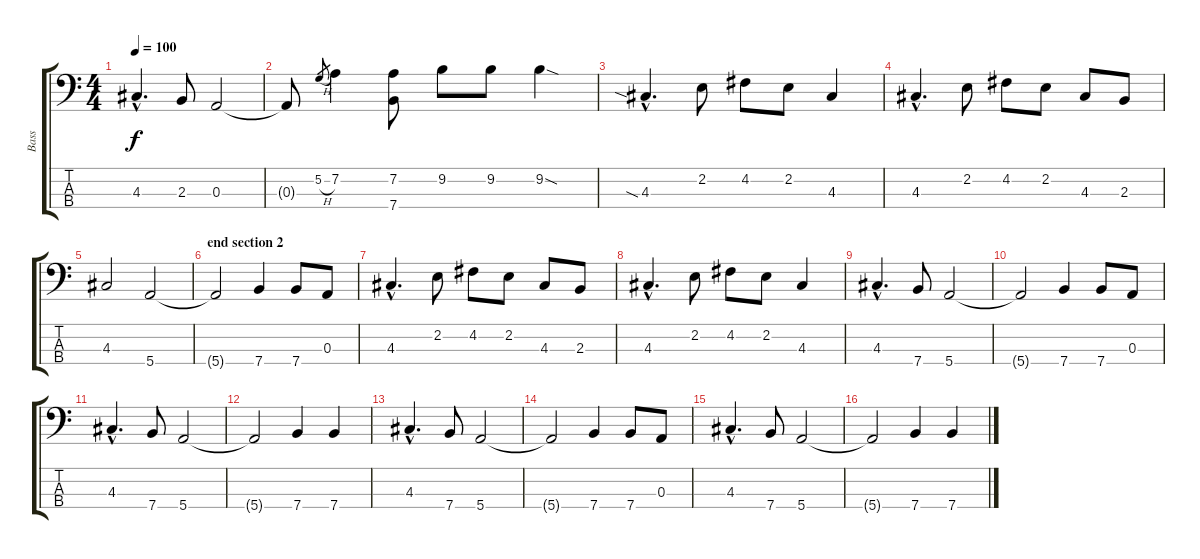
\track ("Bass" "Bass") {instrument acousticbass}
\staff {score tabs}
\tuning (G2 D2 A1 E1) {hide}
\ts (4 4)
\tempo 100
\clef f4
\ks c
4.3{hac}.4{d dy f} 2.3.8 0.3.2 |
0.3{t}.8 5.2{h}.8{gr} 7.2.4 (7.2 7.4{t}).8 9.2.8 9.2.8 9.2{sod}.4 |
4.3{sia hac}.4{d} 2.2.8 4.2.8 2.2.8 4.3.4 |
4.3{hac}.4{d} 2.2.8 4.2.8 2.2.8 4.3.8 2.3.8 |
4.3.2 5.4.2 |
\section ("" "end section 2")
5.4{t}.2 7.4.4 7.4.8 0.3.8 |
4.3{hac}.4{d} 2.2.8 4.2.8 2.2.8 4.3.8 2.3.8 |
4.3{hac}.4{d} 2.2.8 4.2.8 2.2.8 4.3.4 |
4.3{hac}.4{d} 7.4.8 5.4.2 |
5.4{t}.2 7.4.4 7.4.8 0.3.8 |
4.3{hac}.4{d} 7.4.8 5.4.2 |
5.4{t}.2 7.4.4 7.4.4 |
4.3{hac}.4{d} 7.4.8 5.4.2 |
5.4{t}.2 7.4.4 7.4.8 0.3.8 |
4.3{hac}.4{d} 7.4.8 5.4.2 |
5.4{t}.2 7.4.4 7.4.4
